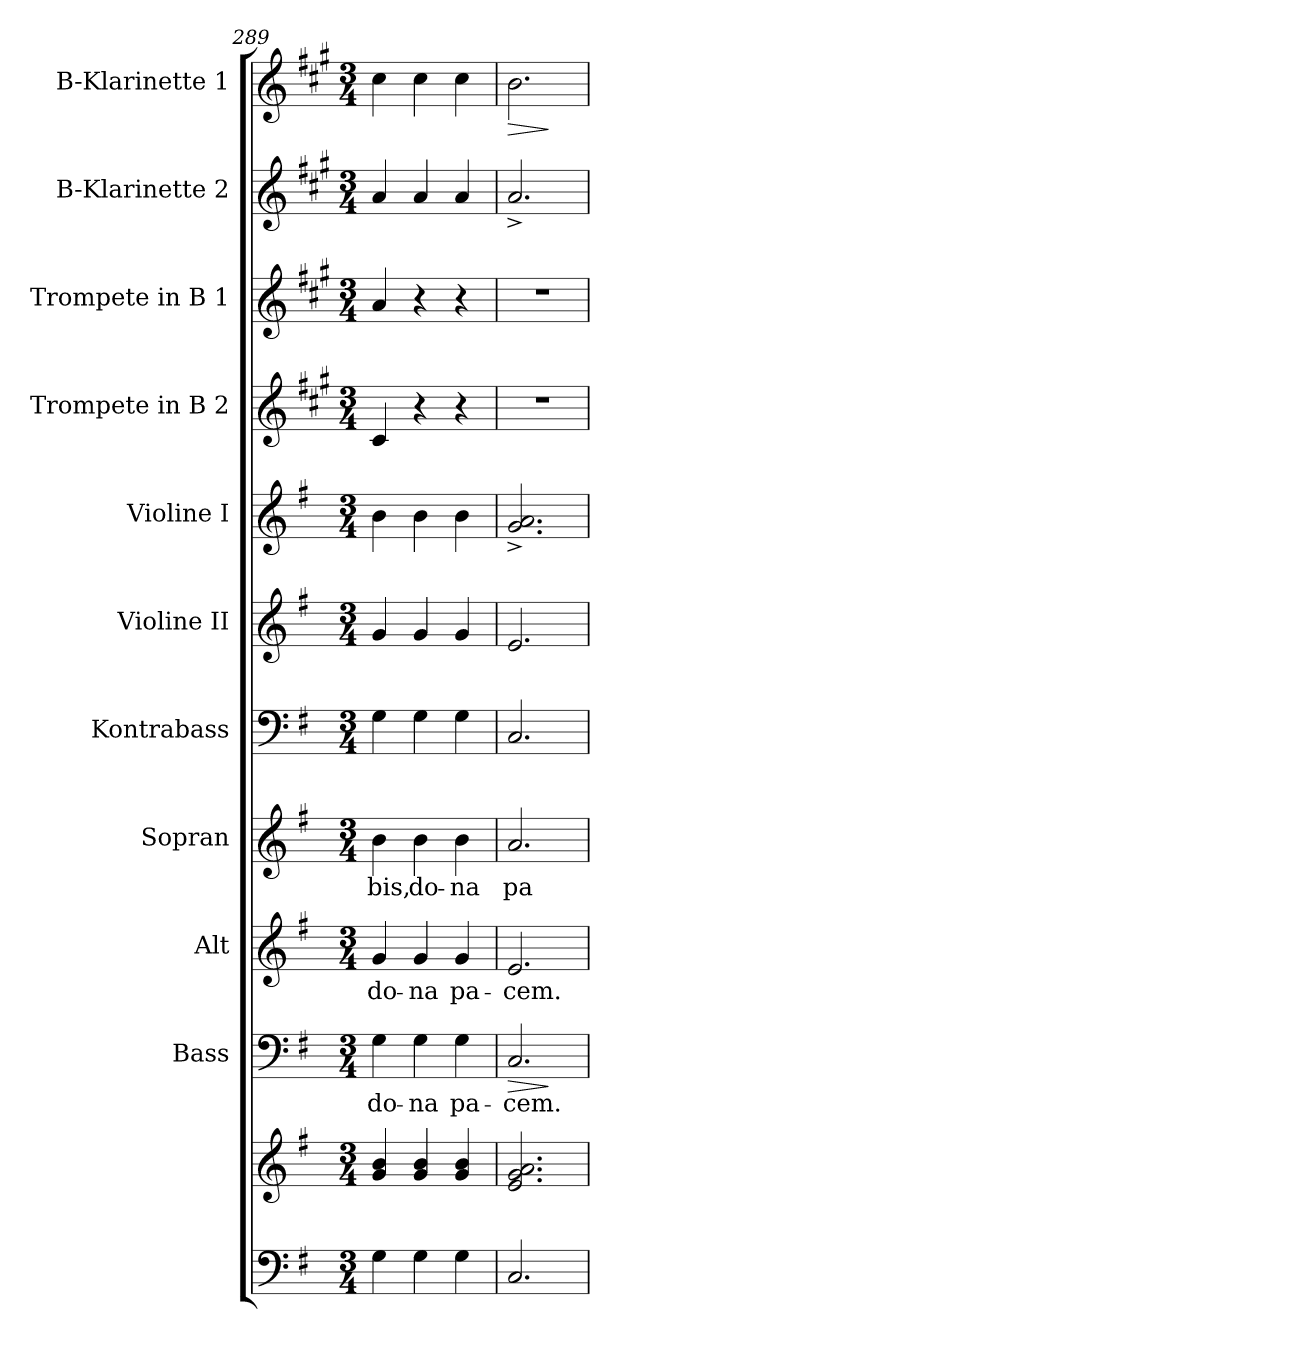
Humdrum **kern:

**kern	**kern	**kern	**text	**dynam	**kern	**text	**kern	**text	**kern	**kern	**kern	**kern	**kern	**kern	**kern	**dynam
*part11	*part11	*part10	*part10	*part10	*part9	*part9	*part8	*part8	*part7	*part6	*part5	*part4	*part3	*part2	*part1	*part1
*staff12	*staff11	*staff10	*staff10	*staff10	*staff9	*staff9	*staff8	*staff8	*staff7	*staff6	*staff5	*staff4	*staff3	*staff2	*staff1	*staff1
*	*	*I"Bass	*	*	*I"Alt	*	*I"Sopran	*	*I"Kontrabass	*I"Violine II	*I"Violine I	*I"Trompete in B 2	*I"Trompete in B 1	*I"B-Klarinette 2	*I"B-Klarinette 1	*
*	*	*I'B.	*	*	*I'A.	*	*I'S.	*	*I'Kb.	*I'Vl. II	*I'Vl. I	*I'Tr. 2	*I'Tr. 1	*I'B Kl. 2	*I'B Kl. 1	*
*clefF4	*clefG2	*clefF4	*	*	*clefG2	*	*clefG2	*	*clefF4	*clefG2	*clefG2	*clefG2	*clefG2	*clefG2	*clefG2	*
*	*	*	*	*	*	*	*	*	*ITrd7c12	*	*	*ITrd1c2	*ITrd1c2	*ITrd1c2	*ITrd1c2	*
*k[f#]	*k[f#]	*k[f#]	*	*	*k[f#]	*	*k[f#]	*	*k[f#]	*k[f#]	*k[f#]	*k[f#]	*k[f#]	*k[f#]	*k[f#]	*
*G:	*G:	*G:	*	*	*G:	*	*G:	*	*G:	*G:	*G:	*G:	*G:	*G:	*G:	*
*M3/4	*M3/4	*M3/4	*	*	*M3/4	*	*M3/4	*	*M3/4	*M3/4	*M3/4	*M3/4	*M3/4	*M3/4	*M3/4	*
=289	=289	=289	=289	=289	=289	=289	=289	=289	=289	=289	=289	=289	=289	=289	=289	=289
!	!	!	!LO:LY:b	!	!	!LO:LY:b	!	!LO:LY:b	!	!	!	!	!	!	!	!
4G\	4g/ 4b/	4G\	do-	.	4g/	do-	4b\	-bis,	4GG\	4g/	4b\	4B/	4g/	4g/	4b\	.
!	!	!	!LO:LY:b	!	!	!LO:LY:b	!	!LO:LY:b	!	!	!	!	!	!	!	!
4G\	4g/ 4b/	4G\	-na	.	4g/	-na	4b\	do-	4GG\	4g/	4b\	4r	4r	4g/	4b\	.
!	!	!	!LO:LY:b	!	!	!LO:LY:b	!	!LO:LY:b	!	!	!	!	!	!	!	!
4G\	4g/ 4b/	4G\	pa-	.	4g/	pa-	4b\	-na	4GG\	4g/	4b\	4r	4r	4g/	4b\	.
=290	=290	=290	=290	=290	=290	=290	=290	=290	=290	=290	=290	=290	=290	=290	=290	=290
!	!	!	!LO:LY:b	!LO:HP:b	!	!LO:LY:b	!	!LO:LY:b	!	!	!	!	!	!	!	!LO:HP:b
2.C/	2.e/ 2.g/ 2.a/	2.C/	-cem.	>	2.e/	-cem.	2.a/	pa-	2.CC/	2.e/	2.g/^< 2.a/^<	2.r	2.r	2.g^</	2.a\	>
.	.	.	.	]	.	.	.	.	.	.	.	.	.	.	.	]
=	=	=	=	=	=	=	=	=	=	=	=	=	=	=	=	=
*-	*-	*-	*-	*-	*-	*-	*-	*-	*-	*-	*-	*-	*-	*-	*-	*-
